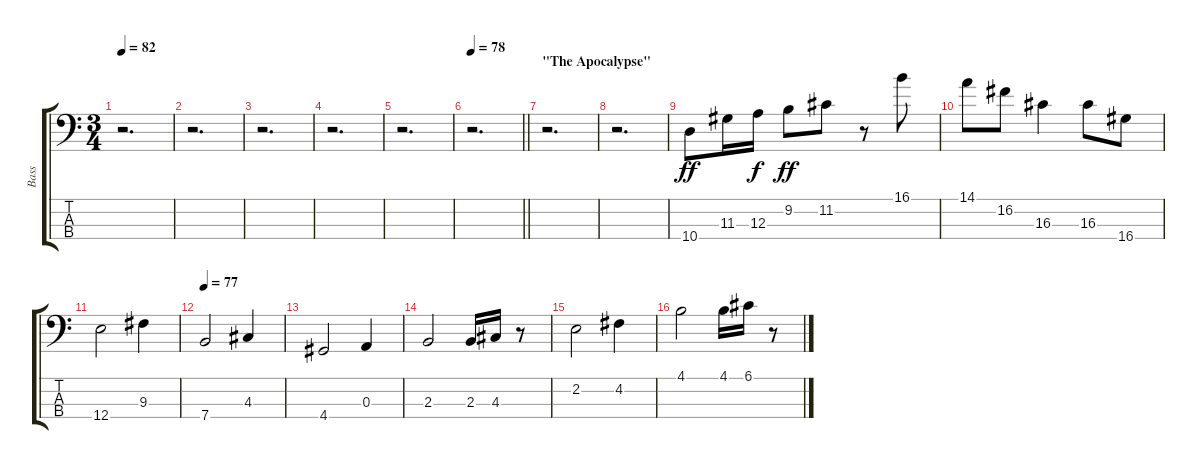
\track ("Bass" "Bass") {instrument electricbassfinger}
\staff {score tabs}
\tuning (G2 D2 A1 E1) {hide}
\ts (3 4)
\tempo 82
\clef f4
\ks c
r.2{d dy f} |
r.2{d} |
r.2{d} |
r.2{d} |
r.2{d} |
\tempo 78
\barLineRight lightlight
r.2{d} |
\section ("" "\"The Apocalypse\"")
r.2{d} |
r.2{d volume 3} |
10.4.8{dy ff volume 9 balance 8 instrument electricbassfinger} 11.3.16 12.3.16{dy f} 9.2.8{dy ff} 11.2.8 r.8 16.1.8 |
14.1.8 16.2.8 16.3.4 16.3.8 16.4.8 |
12.4.2 9.3.4 |
\tempo 77
7.4.2 4.3.4 |
4.4.2 0.3.4 |
2.3.2 2.3.16 4.3.16 r.8 |
2.2.2 4.2.4 |
4.1.2 4.1.16 6.1.16 r.8
